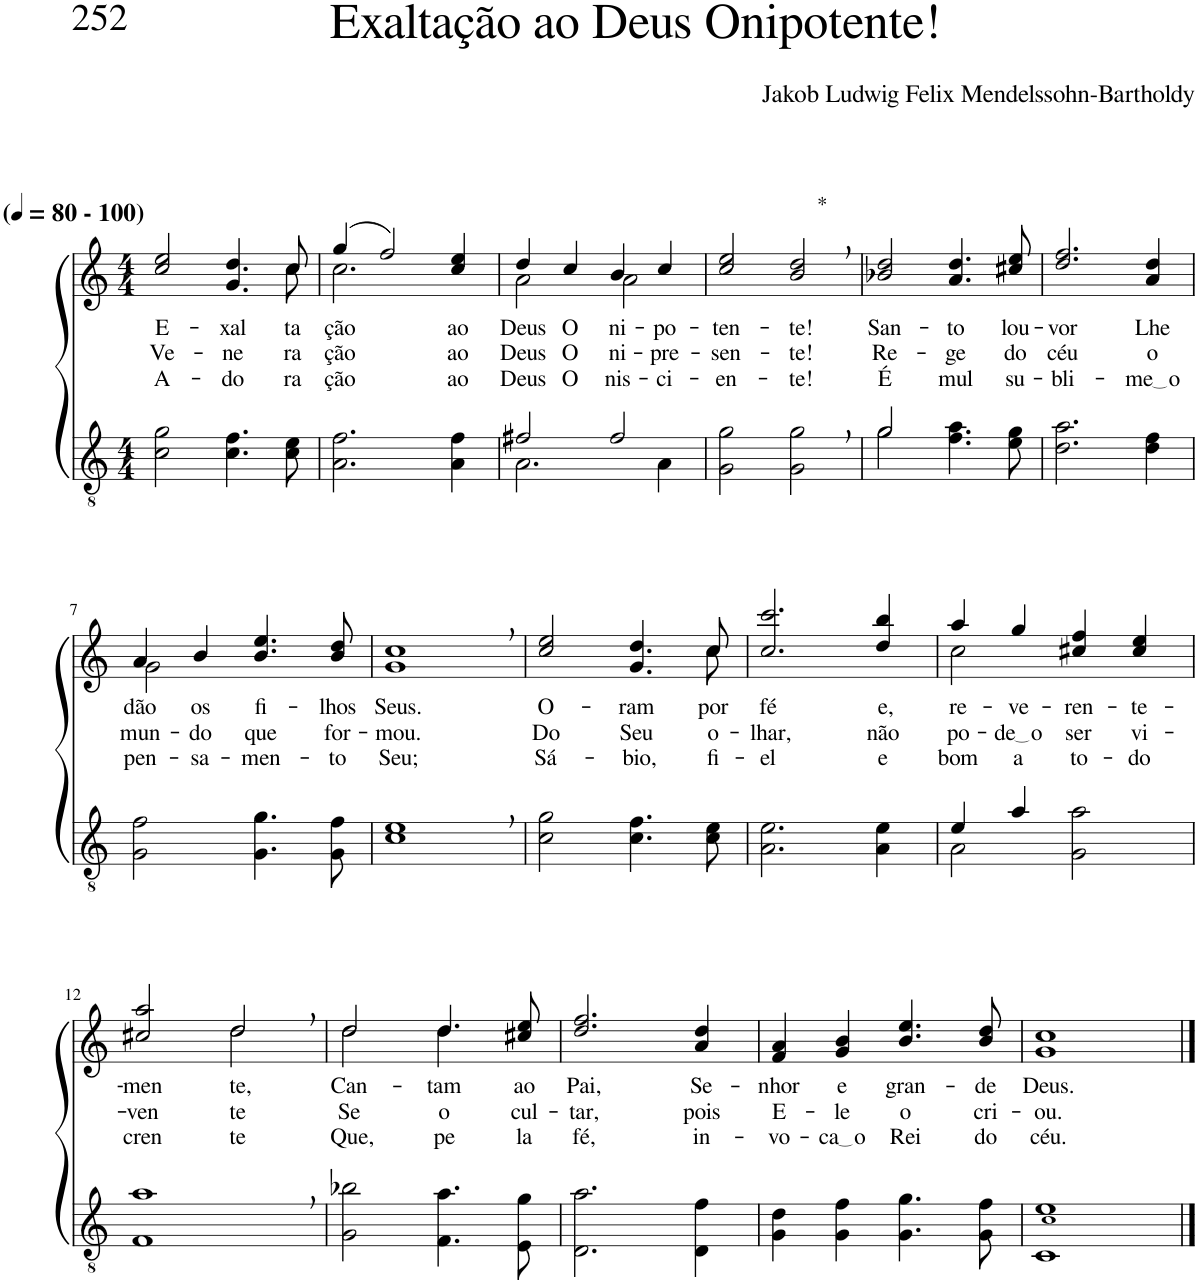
**kern	**kern	**text	**text	**text
*part2	*part1	*part1	*part1	*part1
*staff2	*staff1	*staff1	*staff1	*staff1
*I"Parte III e IV	*I"Parte I e II	*	*	*
*clefGv2	*clefG2	*	*	*
*Trd5c9	*Trd5c9	*	*	*
*k[]	*k[]	*	*	*
*M4/4	*M4/4	*	*	*
*MM80	*MM80	*	*	*
=1	=1	=1	=1	=1
*	*^	*	*	*
!	!LO:TX:a:B:t=(	!	!	!	!
!	!LO:TX:a:B:t=- 100)	!	!	!	!
!	!	!	!LO:LY:b	!LO:LY:b	!LO:LY:b
2c\ 2g\	2..ryy	2cc/ 2ee/	E-	Ve-	A-
!	!	!	!LO:LY:b	!LO:LY:b	!LO:LY:b
4.c\ 4.f\	.	4.g/ 4.dd/	-xal-	-ne-	-do-
!	!	!	!LO:LY:b	!LO:LY:b	!LO:LY:b
8c\ 8e\	8cc\	8cc/	-ta-	-ra-	-ra-
=2	=2	=2	=2	=2	=2
!	!	!	!LO:LY:b	!LO:LY:b	!LO:LY:b
2.A\ 2.f\	(4gg/	2.cc\	-ção	-ção	-ção
.	2ff/)	.	.	.	.
!	!	!	!LO:LY:b	!LO:LY:b	!LO:LY:b
4A\ 4f\	4cc/ 4ee/	4ryy	ao	ao	ao
=3	=3	=3	=3	=3	=3
*^	*	*	*	*	*
!	!	!	!	!LO:LY:b	!LO:LY:b	!LO:LY:b
2f#X/	2.A\	4dd/	2a\	Deus	Deus	Deus
!	!	!	!	!LO:LY:b	!LO:LY:b	!LO:LY:b
.	.	4cc/	.	O-	O-	O-
!	!	!	!	!LO:LY:b	!LO:LY:b	!LO:LY:b
2f#/	.	4b/	2a\	-ni-	-ni-	-nis-
!	!	!	!	!LO:LY:b	!LO:LY:b	!LO:LY:b
.	4A\	4cc/	.	-po-	-pre-	-ci-
*	*	*v	*v	*	*	*
=4	=4	=4	=4	=4	=4
!	!	!	!LO:LY:b	!LO:LY:b	!LO:LY:b
*v	*v	*	*	*	*
2G\ 2g\	2cc/ 2ee/	-ten-	-sen-	-en-
!	!LO:TX:a:t=*	!	!	!
!	!	!LO:LY:b	!LO:LY:b	!LO:LY:b
2G\, 2g\,	2b/, 2dd/,	-te!	-te!	-te!
=5	=5	=5	=5	=5
*^	*	*	*	*
!	!	!	!LO:LY:b	!LO:LY:b	!LO:LY:b
2g/	2g\	2b-X/ 2dd/	San-	Re-	É
!	!	!	!LO:LY:b	!LO:LY:b	!LO:LY:b
2ryy	4.f\ 4.a\	4.a/ 4.dd/	-to	-ge	mul
!	!	!	!LO:LY:b	!LO:LY:b	!LO:LY:b
.	8e\ 8g\	8cc#X/ 8ee/	lou-	do	su-
=6	=6	=6	=6	=6	=6
!	!	!	!LO:LY:b	!LO:LY:b	!LO:LY:b
*v	*v	*	*	*	*
2.d\ 2.a\	2.dd/ 2.ff/	-vor	céu	-bli-
!	!	!LO:LY:b	!LO:LY:b	!LO:LY:b
4d\ 4f\	4a/ 4dd/	Lhe	o	me o
!!LO:LB:g=z
=7	=7	=7	=7	=7
*	*^	*	*	*
!	!	!	!LO:LY:b	!LO:LY:b	!LO:LY:b
2G\ 2f\	4a/	2g\	dão	mun-	pen-
!	!	!	!LO:LY:b	!LO:LY:b	!LO:LY:b
.	4b/	.	os	-do	-sa-
!	!	!	!LO:LY:b	!LO:LY:b	!LO:LY:b
4.G\ 4.g\	4.b/ 4.ee/	2ryy	fi-	que	-men-
!	!	!	!LO:LY:b	!LO:LY:b	!LO:LY:b
8G\ 8f\	8b/ 8dd/	.	-lhos	for-	-to
*	*v	*v	*	*	*
=8	=8	=8	=8	=8
!	!	!LO:LY:b	!LO:LY:b	!LO:LY:b
1c, 1e,	1g, 1cc,	Seus.	-mou.	Seu;
=9	=9	=9	=9	=9
*	*^	*	*	*
!	!	!	!LO:LY:b	!LO:LY:b	!LO:LY:b
2c\ 2g\	2..ryy	2cc/ 2ee/	O-	Do	Sá-
!	!	!	!LO:LY:b	!LO:LY:b	!LO:LY:b
4.c\ 4.f\	.	4.g/ 4.dd/	-ram	Seu	-bio,
!	!	!	!LO:LY:b	!LO:LY:b	!LO:LY:b
8c\ 8e\	8cc\	8cc/	por	o-	fi-
=10	=10	=10	=10	=10	=10
!	!	!	!LO:LY:b	!LO:LY:b	!LO:LY:b
*	*v	*v	*	*	*
2.A\ 2.e\	2.cc/ 2.ccc/	fé	-lhar,	-el
!	!	!LO:LY:b	!LO:LY:b	!LO:LY:b
4A\ 4e\	4dd/ 4bb/	e,	não	e
=11	=11	=11	=11	=11
*^	*^	*	*	*
!	!	!	!	!LO:LY:b	!LO:LY:b	!LO:LY:b
4e/	2A\	4aa/	2cc\	re-	po-	bom
!	!	!	!	!LO:LY:b	!LO:LY:b	!LO:LY:b
4a/	.	4gg/	.	-ve-	de o	a
!	!	!	!	!LO:LY:b	!LO:LY:b	!LO:LY:b
2ryy	2G\ 2a\	4cc#X/ 4ff/	2ryy	-ren-	ser	to-
!	!	!	!	!LO:LY:b	!LO:LY:b	!LO:LY:b
.	.	4cc#/ 4ee/	.	-te-	vi-	-do
*v	*v	*	*	*	*	*
!!LO:LB:g=z	!!
=12	=12	=12	=12	=12	=12
!	!	!	!LO:LY:b	!LO:LY:b	!LO:LY:b
1F, 1a,	2cc#X/ 2aa/	2ryy	-men-	-ven-	cren-
!	!	!	!LO:LY:b	!LO:LY:b	!LO:LY:b
.	2dd,/	2dd\	-te,	-te	te
=13	=13	=13	=13	=13	=13
!	!	!	!LO:LY:b	!LO:LY:b	!LO:LY:b
2G\ 2b-X\	2dd/	2dd\	Can-	Se	Que,
!	!	!	!LO:LY:b	!LO:LY:b	!LO:LY:b
4.F\ 4.a\	4.dd/	4.dd\	-tam	o-	pe-
!	!	!	!LO:LY:b	!LO:LY:b	!LO:LY:b
8E\ 8g\	8cc#X/ 8ee/	8ryy	ao	-cul-	-la
=14	=14	=14	=14	=14	=14
!	!	!	!LO:LY:b	!LO:LY:b	!LO:LY:b
*	*v	*v	*	*	*
2.D\ 2.a\	2.dd/ 2.ff/	Pai,	-tar,	fé,
!	!	!LO:LY:b	!LO:LY:b	!LO:LY:b
4D\ 4f\	4a/ 4dd/	Se-	pois	in-
=15	=15	=15	=15	=15
!	!	!LO:LY:b	!LO:LY:b	!LO:LY:b
4G\ 4d\	4f/ 4a/	-nhor	E-	-vo-
!	!	!LO:LY:b	!LO:LY:b	!LO:LY:b
4G\ 4f\	4g/ 4b/	e	-le	ca o
!	!	!LO:LY:b	!LO:LY:b	!LO:LY:b
4.G\ 4.g\	4.b/ 4.ee/	gran-	o	Rei
!	!	!LO:LY:b	!LO:LY:b	!LO:LY:b
8G\ 8f\	8b/ 8dd/	-de	cri-	do
=16	=16	=16	=16	=16
!	!	!LO:LY:b	!LO:LY:b	!LO:LY:b
1C 1c! 1e	1g 1cc	Deus.	-ou.	céu.
==	==	==	==	==
*-	*-	*-	*-	*-
